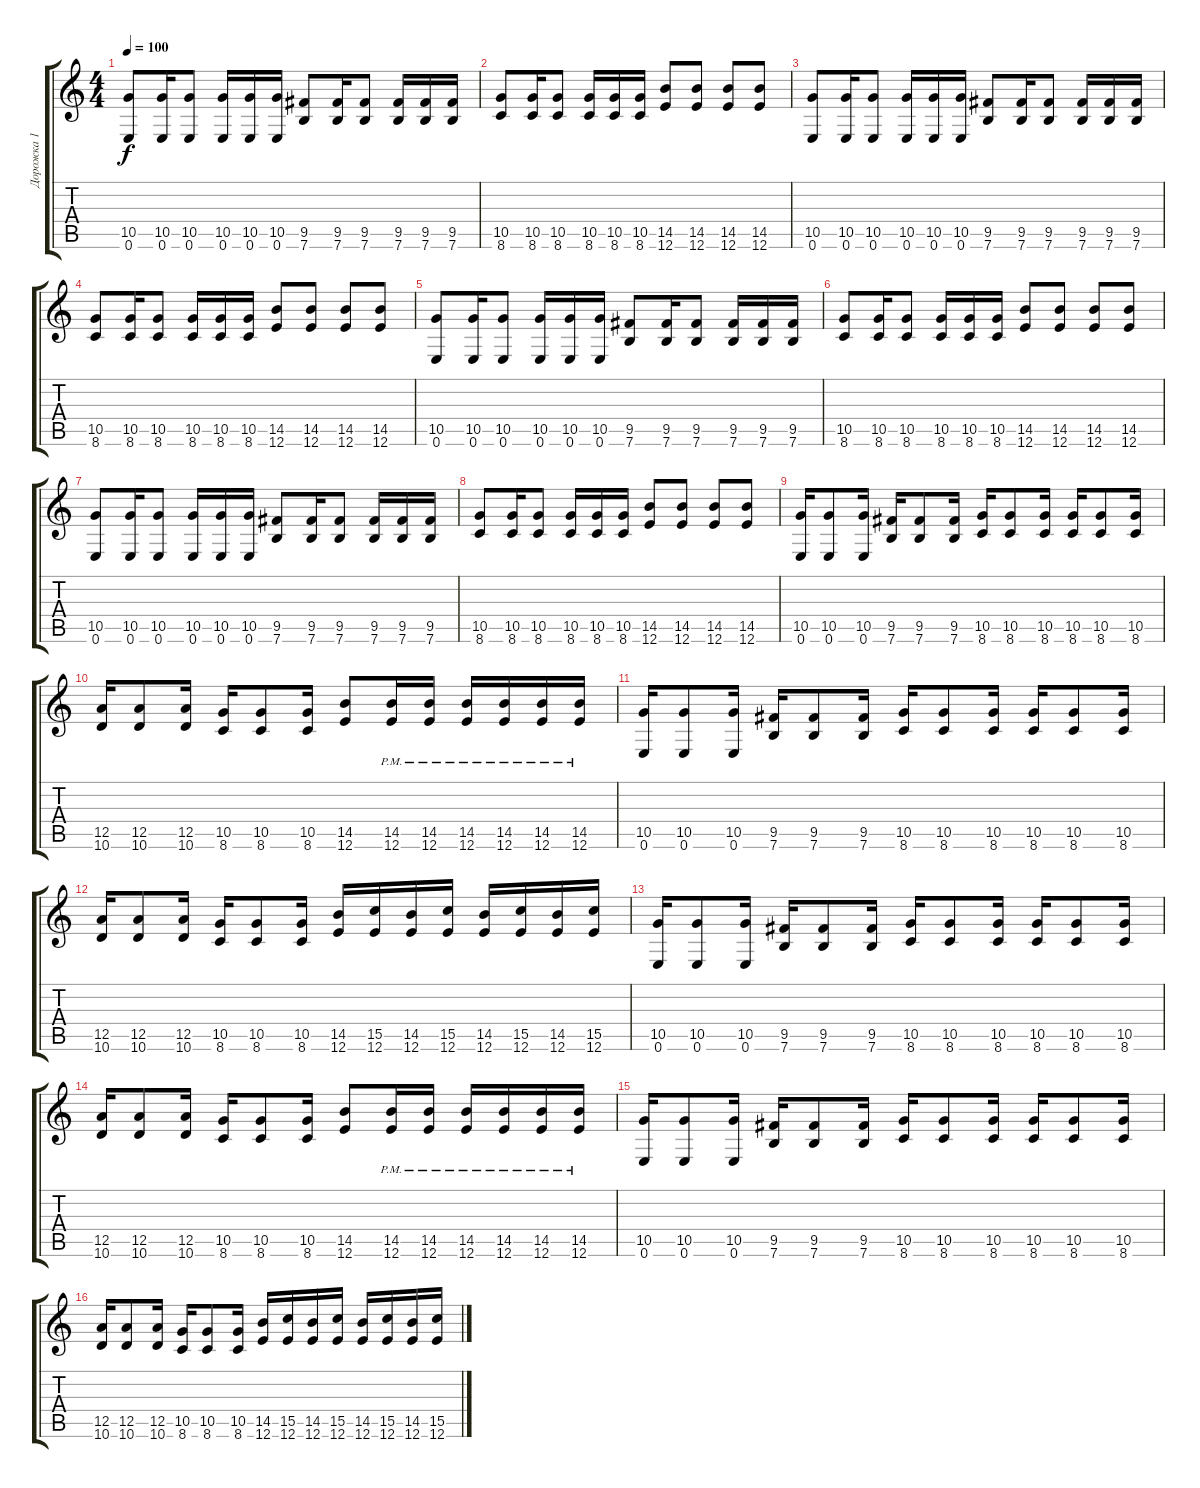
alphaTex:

\track ("Дорожка 1" "Дорожка 1") {instrument overdrivenguitar}
\staff {score tabs}
\tuning (E4 B3 G3 D3 A2 E2) {hide}
\ts (4 4)
\tempo 100
\clef g2
\ks c
(10.5 0.6).8{dy f} (10.5 0.6).16 (10.5 0.6).8 (10.5 0.6).16 (10.5 0.6).16 (10.5 0.6).16 (9.5 7.6).8 (9.5 7.6).16 (9.5 7.6).8 (9.5 7.6).16 (9.5 7.6).16 (9.5 7.6).16 |
(10.5 8.6).8 (10.5 8.6).16 (10.5 8.6).8 (10.5 8.6).16 (10.5 8.6).16 (10.5 8.6).16 (14.5 12.6).8 (14.5 12.6).8 (14.5 12.6).8 (14.5 12.6).8 |
(10.5 0.6).8 (10.5 0.6).16 (10.5 0.6).8 (10.5 0.6).16 (10.5 0.6).16 (10.5 0.6).16 (9.5 7.6).8 (9.5 7.6).16 (9.5 7.6).8 (9.5 7.6).16 (9.5 7.6).16 (9.5 7.6).16 |
(10.5 8.6).8 (10.5 8.6).16 (10.5 8.6).8 (10.5 8.6).16 (10.5 8.6).16 (10.5 8.6).16 (14.5 12.6).8 (14.5 12.6).8 (14.5 12.6).8 (14.5 12.6).8 |
(10.5 0.6).8 (10.5 0.6).16 (10.5 0.6).8 (10.5 0.6).16 (10.5 0.6).16 (10.5 0.6).16 (9.5 7.6).8 (9.5 7.6).16 (9.5 7.6).8 (9.5 7.6).16 (9.5 7.6).16 (9.5 7.6).16 |
(10.5 8.6).8 (10.5 8.6).16 (10.5 8.6).8 (10.5 8.6).16 (10.5 8.6).16 (10.5 8.6).16 (14.5 12.6).8 (14.5 12.6).8 (14.5 12.6).8 (14.5 12.6).8 |
(10.5 0.6).8 (10.5 0.6).16 (10.5 0.6).8 (10.5 0.6).16 (10.5 0.6).16 (10.5 0.6).16 (9.5 7.6).8 (9.5 7.6).16 (9.5 7.6).8 (9.5 7.6).16 (9.5 7.6).16 (9.5 7.6).16 |
(10.5 8.6).8 (10.5 8.6).16 (10.5 8.6).8 (10.5 8.6).16 (10.5 8.6).16 (10.5 8.6).16 (14.5 12.6).8 (14.5 12.6).8 (14.5 12.6).8 (14.5 12.6).8 |
(10.5 0.6).16 (10.5 0.6).8 (10.5 0.6).16 (9.5 7.6).16 (9.5 7.6).8 (9.5 7.6).16 (10.5 8.6).16 (10.5 8.6).8 (10.5 8.6).16 (10.5 8.6).16 (10.5 8.6).8 (10.5 8.6).16 |
(12.5 10.6).16 (12.5 10.6).8 (12.5 10.6).16 (10.5 8.6).16 (10.5 8.6).8 (10.5 8.6).16 (14.5 12.6).8 (14.5{pm} 12.6{pm}).16 (14.5{pm} 12.6{pm}).16 (14.5{pm} 12.6{pm}).16 (14.5{pm} 12.6{pm}).16 (14.5{pm} 12.6{pm}).16 (14.5{pm} 12.6{pm}).16 |
(10.5 0.6).16 (10.5 0.6).8 (10.5 0.6).16 (9.5 7.6).16 (9.5 7.6).8 (9.5 7.6).16 (10.5 8.6).16 (10.5 8.6).8 (10.5 8.6).16 (10.5 8.6).16 (10.5 8.6).8 (10.5 8.6).16 |
(12.5 10.6).16 (12.5 10.6).8 (12.5 10.6).16 (10.5 8.6).16 (10.5 8.6).8 (10.5 8.6).16 (14.5 12.6).16 (15.5 12.6).16 (14.5 12.6).16 (15.5 12.6).16 (14.5 12.6).16 (15.5 12.6).16 (14.5 12.6).16 (15.5 12.6).16 |
(10.5 0.6).16 (10.5 0.6).8 (10.5 0.6).16 (9.5 7.6).16 (9.5 7.6).8 (9.5 7.6).16 (10.5 8.6).16 (10.5 8.6).8 (10.5 8.6).16 (10.5 8.6).16 (10.5 8.6).8 (10.5 8.6).16 |
(12.5 10.6).16 (12.5 10.6).8 (12.5 10.6).16 (10.5 8.6).16 (10.5 8.6).8 (10.5 8.6).16 (14.5 12.6).8 (14.5{pm} 12.6{pm}).16 (14.5{pm} 12.6{pm}).16 (14.5{pm} 12.6{pm}).16 (14.5{pm} 12.6{pm}).16 (14.5{pm} 12.6{pm}).16 (14.5{pm} 12.6{pm}).16 |
(10.5 0.6).16 (10.5 0.6).8 (10.5 0.6).16 (9.5 7.6).16 (9.5 7.6).8 (9.5 7.6).16 (10.5 8.6).16 (10.5 8.6).8 (10.5 8.6).16 (10.5 8.6).16 (10.5 8.6).8 (10.5 8.6).16 |
(12.5 10.6).16 (12.5 10.6).8 (12.5 10.6).16 (10.5 8.6).16 (10.5 8.6).8 (10.5 8.6).16 (14.5 12.6).16 (15.5 12.6).16 (14.5 12.6).16 (15.5 12.6).16 (14.5 12.6).16 (15.5 12.6).16 (14.5 12.6).16 (15.5 12.6).16
